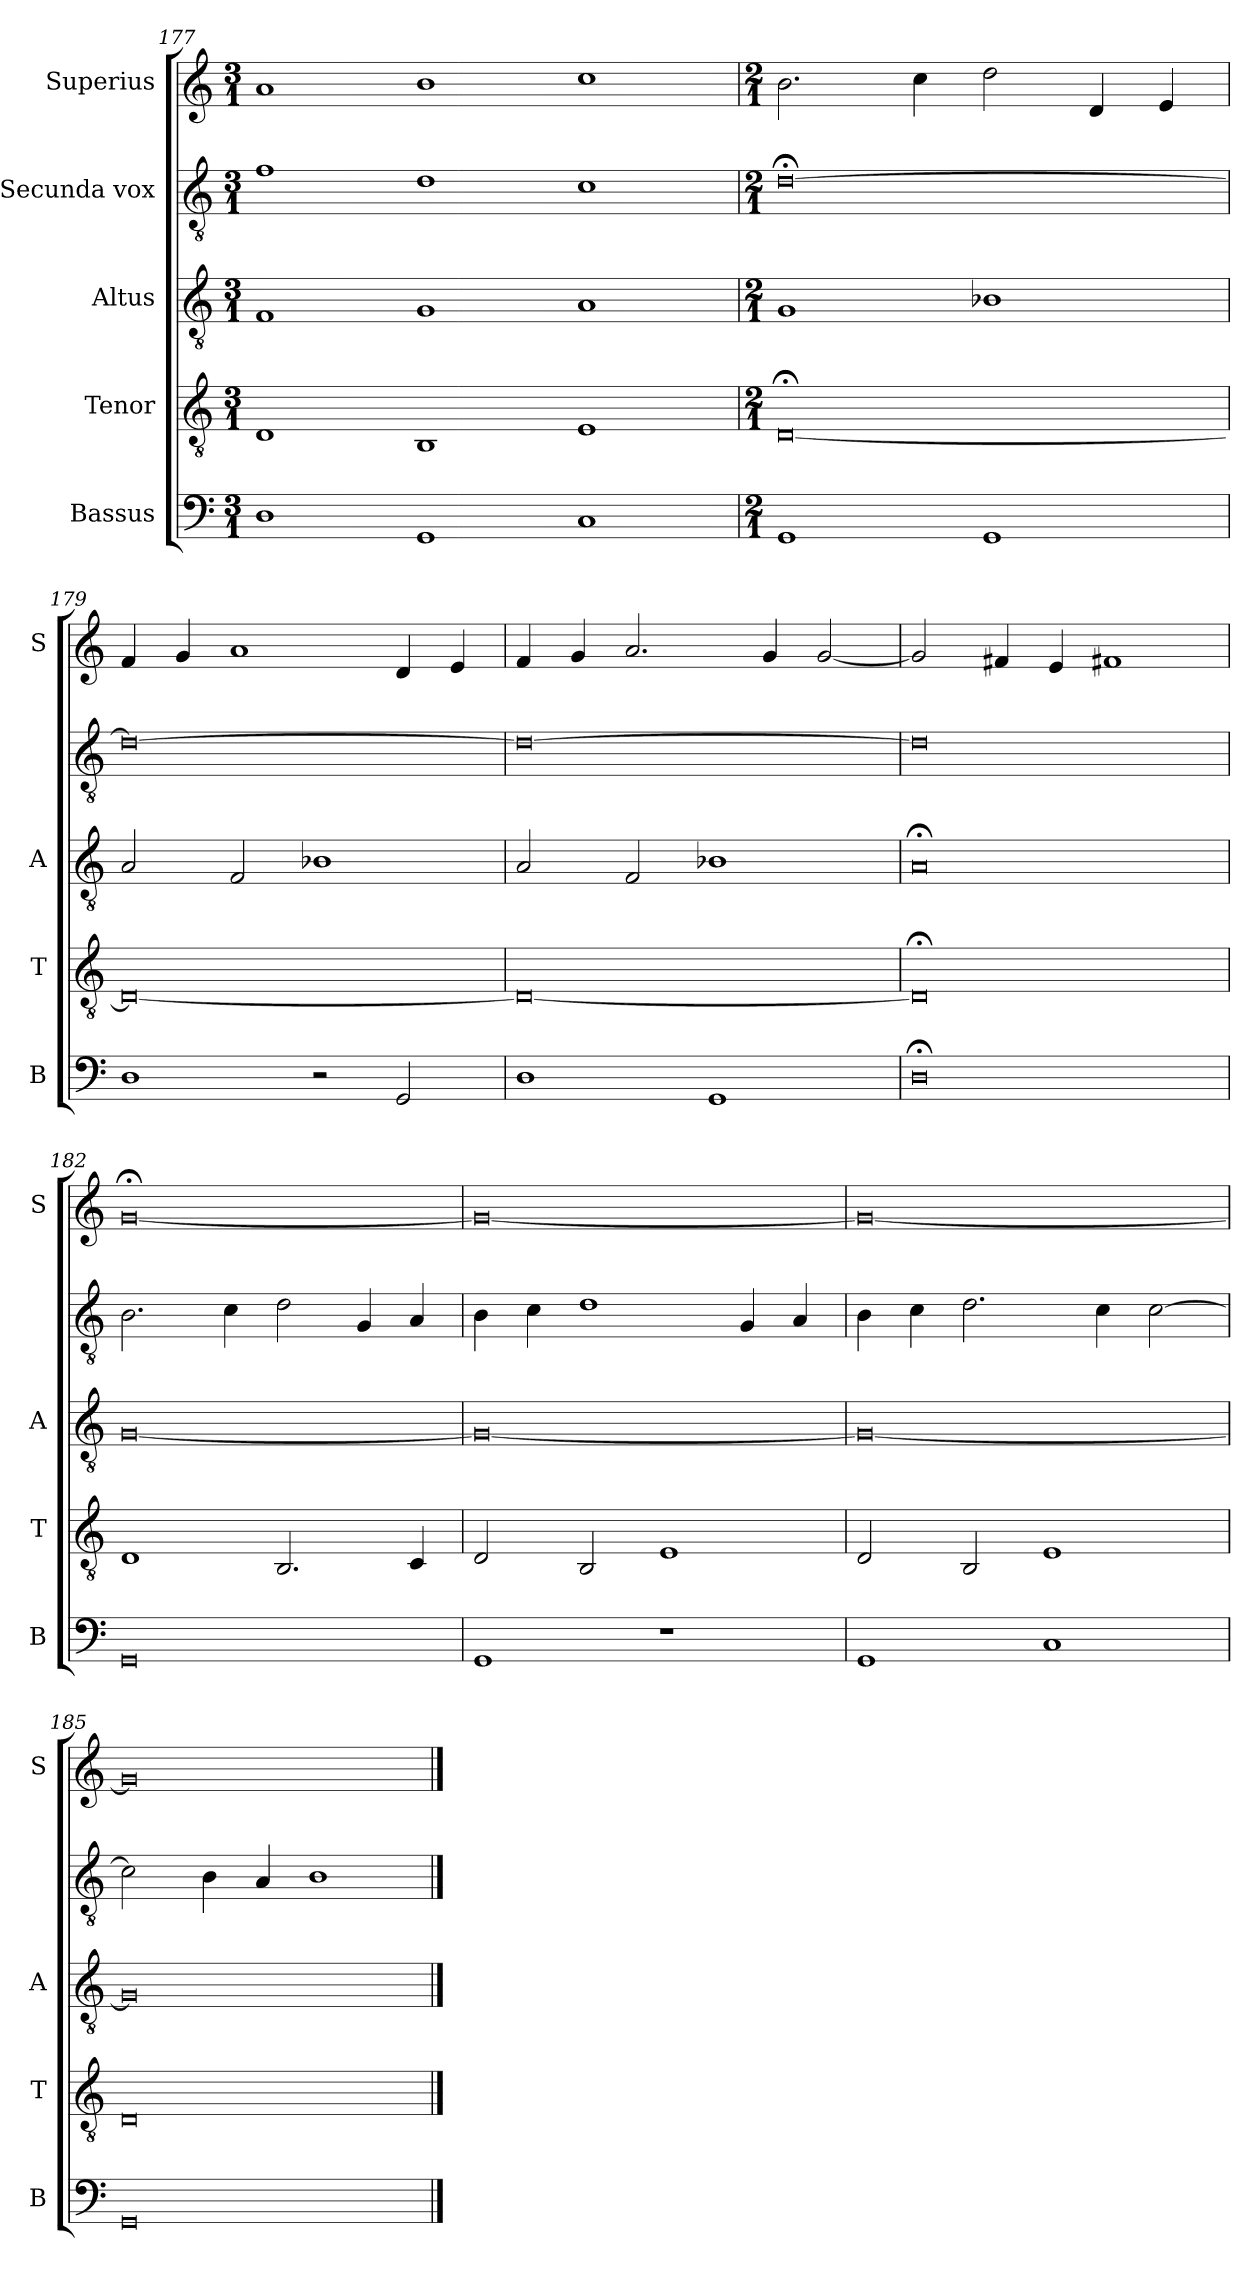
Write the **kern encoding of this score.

**kern	**kern	**kern	**kern	**kern
*part5	*part4	*part3	*part2	*part1
*staff5	*staff4	*staff3	*staff2	*staff1
*I"Bassus	*I"Tenor	*I"Altus	*I"Secunda vox	*I"Superius
*I'B	*I'T	*I'A	*	*I'S
*clefF4	*clefGv2	*clefGv2	*clefGv2	*clefG2
*k[]	*k[]	*k[]	*k[]	*k[]
*M3/1	*M3/1	*M3/1	*M3/1	*M3/1
=177	=177	=177	=177	=177
1D	1D	1F	1f	1a
1GG	1BB	1G	1d	1b
1C	1E	1A	1c	1cc
=178	=178	=178	=178	=178
*M2/1	*M2/1	*M2/1	*M2/1	*M2/1
1GG	[0D;<	1G	[0d;<	2.b\
.	.	.	.	4cc\
1GG	.	1B-X	.	2dd\
.	.	.	.	4d/
.	.	.	.	4e/
=179	=179	=179	=179	=179
1D	0D_	2A/	0d_	4f/
.	.	.	.	4g/
.	.	2F/	.	1a
2r	.	1B-X	.	.
2GG/	.	.	.	4d/
.	.	.	.	4e/
=180	=180	=180	=180	=180
1D	0D_	2A/	0d_	4f/
.	.	.	.	4g/
.	.	2F/	.	2.a/
1GG	.	1B-X	.	.
.	.	.	.	4g/
.	.	.	.	[2g/
=181	=181	=181	=181	=181
0D;<	0D;<]	0A;<	0d]	2g/]
.	.	.	.	4f#X/
.	.	.	.	4e/
.	.	.	.	1f#X
=182	=182	=182	=182	=182
0GG	1D	[0G	2.B\	[0g;<
.	.	.	4c\	.
.	2.BB/	.	2d\	.
.	.	.	4G/	.
.	4C/	.	4A/	.
=183	=183	=183	=183	=183
1GG	2D/	0G_	4B\	0g_
.	.	.	4c\	.
.	2BB/	.	1d	.
1r	1E	.	.	.
.	.	.	4G/	.
.	.	.	4A/	.
=184	=184	=184	=184	=184
1GG	2D/	0G_	4B\	0g_
.	.	.	4c\	.
.	2BB/	.	2.d\	.
1C	1E	.	.	.
.	.	.	4c\	.
.	.	.	[2c\	.
=185	=185	=185	=185	=185
0GG	0D	0G]	2c\]	0g]
.	.	.	4B\	.
.	.	.	4A/	.
.	.	.	1B	.
==	==	==	==	==
*-	*-	*-	*-	*-
